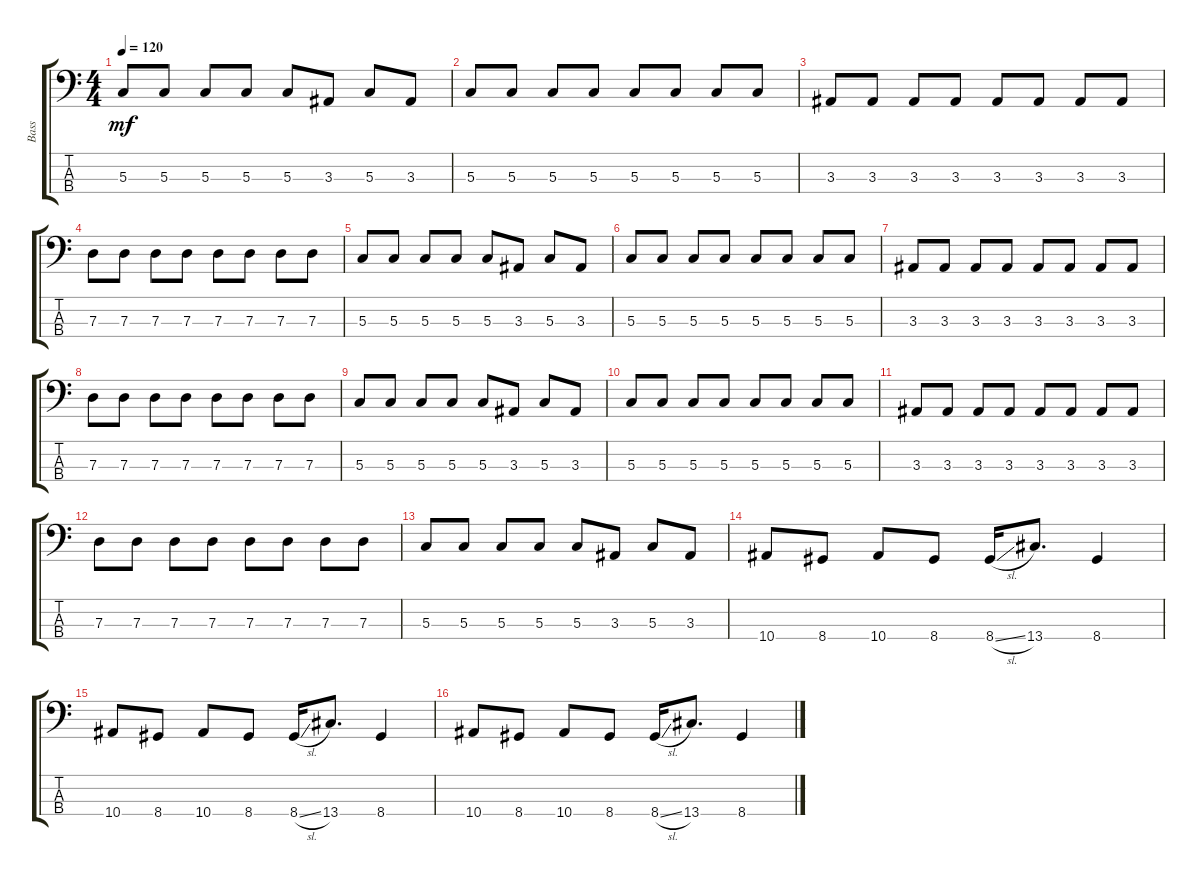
\track ("Bass" "Bass") {instrument electricbassfinger}
\staff {score tabs}
\tuning (F2 C2 G1 C1) {hide}
\ts (4 4)
\tempo 120
\clef f4
\ks c
5.3.8{dy mf} 5.3.8 5.3.8 5.3.8 5.3.8 3.3.8 5.3.8 3.3.8 |
5.3.8 5.3.8 5.3.8 5.3.8 5.3.8 5.3.8 5.3.8 5.3.8 |
3.3.8 3.3.8 3.3.8 3.3.8 3.3.8 3.3.8 3.3.8 3.3.8 |
7.3.8 7.3.8 7.3.8 7.3.8 7.3.8 7.3.8 7.3.8 7.3.8 |
5.3.8 5.3.8 5.3.8 5.3.8 5.3.8 3.3.8 5.3.8 3.3.8 |
5.3.8 5.3.8 5.3.8 5.3.8 5.3.8 5.3.8 5.3.8 5.3.8 |
3.3.8 3.3.8 3.3.8 3.3.8 3.3.8 3.3.8 3.3.8 3.3.8 |
7.3.8 7.3.8 7.3.8 7.3.8 7.3.8 7.3.8 7.3.8 7.3.8 |
5.3.8 5.3.8 5.3.8 5.3.8 5.3.8 3.3.8 5.3.8 3.3.8 |
5.3.8 5.3.8 5.3.8 5.3.8 5.3.8 5.3.8 5.3.8 5.3.8 |
3.3.8 3.3.8 3.3.8 3.3.8 3.3.8 3.3.8 3.3.8 3.3.8 |
7.3.8 7.3.8 7.3.8 7.3.8 7.3.8 7.3.8 7.3.8 7.3.8 |
5.3.8 5.3.8 5.3.8 5.3.8 5.3.8 3.3.8 5.3.8 3.3.8 |
10.4.8 8.4.8 10.4.8 8.4.8 8.4{sl}.16 13.4.8{d} 8.4.4 |
10.4.8 8.4.8 10.4.8 8.4.8 8.4{sl}.16 13.4.8{d} 8.4.4 |
10.4.8 8.4.8 10.4.8 8.4.8 8.4{sl}.16 13.4.8{d} 8.4.4
